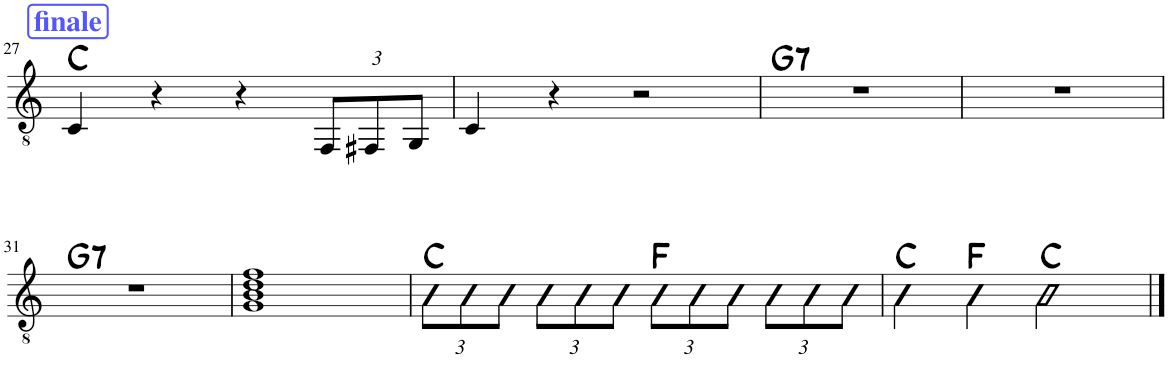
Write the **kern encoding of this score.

**kern	**harte
*part1	*part1
*staff1	*
*I"Classical Guitar	*
*I'Guit.	*
!!LO:PB:g=z
*clefGv2	*
*k[]	*
*M4/4	*
!!LO:REH:place=s1:a:B:cj:color=#5555FF:fs=14:t=finale
=27	=27
4C/	C:maj
4r	.
4r	.
*Xbrackettup	*
12FF/L	.
12FF#X/	.
12GG/J	.
=28	=28
4C/	.
4r	.
2r	.
=29	=29
!	!LO:H:kt=7
1r	G:7
=30	=30
1r	.
!!LO:LB:g=z
=31	=31
!	!LO:H:kt=7
1r	G:7
=32	=32
1G 1B 1d 1f	.
=33	=33
12C\L	C:maj
12C\	.
12C\J	.
12C\L	.
12C\	.
12C\J	.
12C\L	F:maj
12C\	.
12C\J	.
12C\L	.
12C\	.
12C\J	.
=34	=34
4C\	C:maj
4FF\	F:maj
2C\	C:maj
==	==
*-	*-
